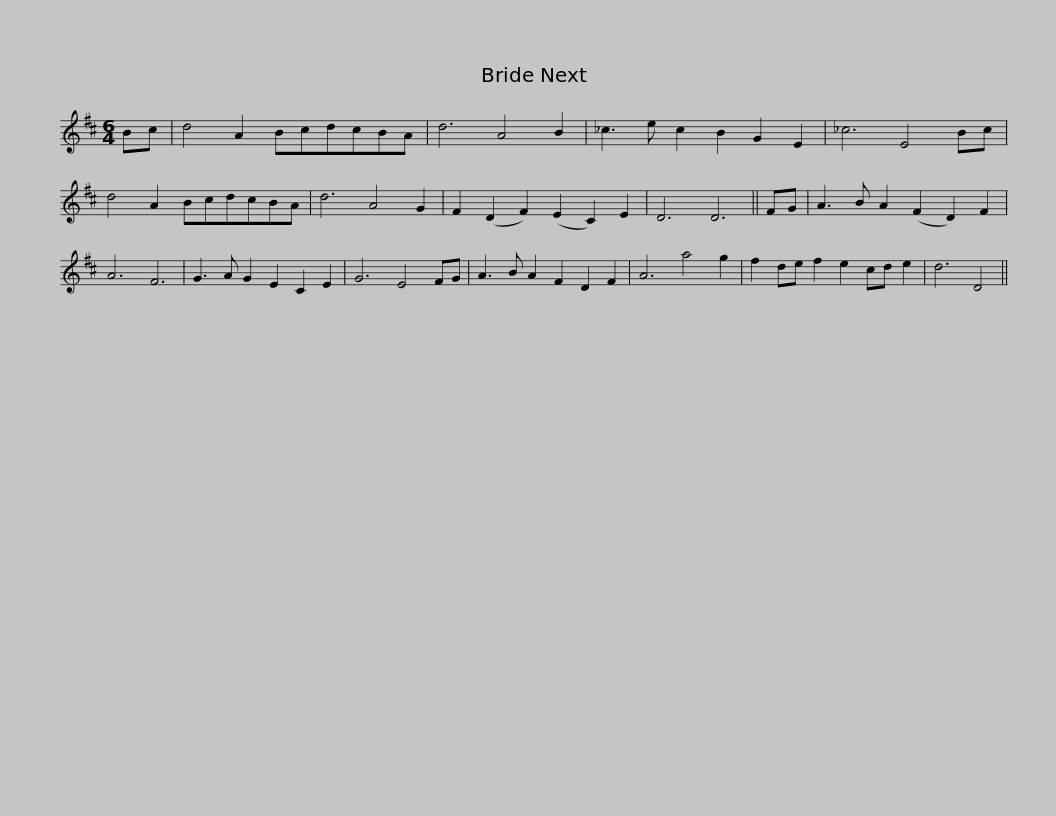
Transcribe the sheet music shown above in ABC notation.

X:1
L:1/8
M:6/4
I:linebreak $
K:D
V:1 treble
V:1
 Bc | d4 A2 BcdcBA | d6 A4 B2 | _c3 e c2 B2 G2 E2 | _c6 E4 Bc | %5
 d4 A2 BcdcBA | d6 A4 G2 |$ F2 (D2 F2) (E2 C2) E2 | D6 D6 || FG | %10
 A3 B A2 (F2 D2) F2 | A6 F6 | G3 A G2 E2 C2 E2 | G6 E4 FG | A3 B A2 F2 D2 F2 |$ %15
 A6 a4 g2 | f2 de f2 e2 cd e2 | d6 D4 || %18
